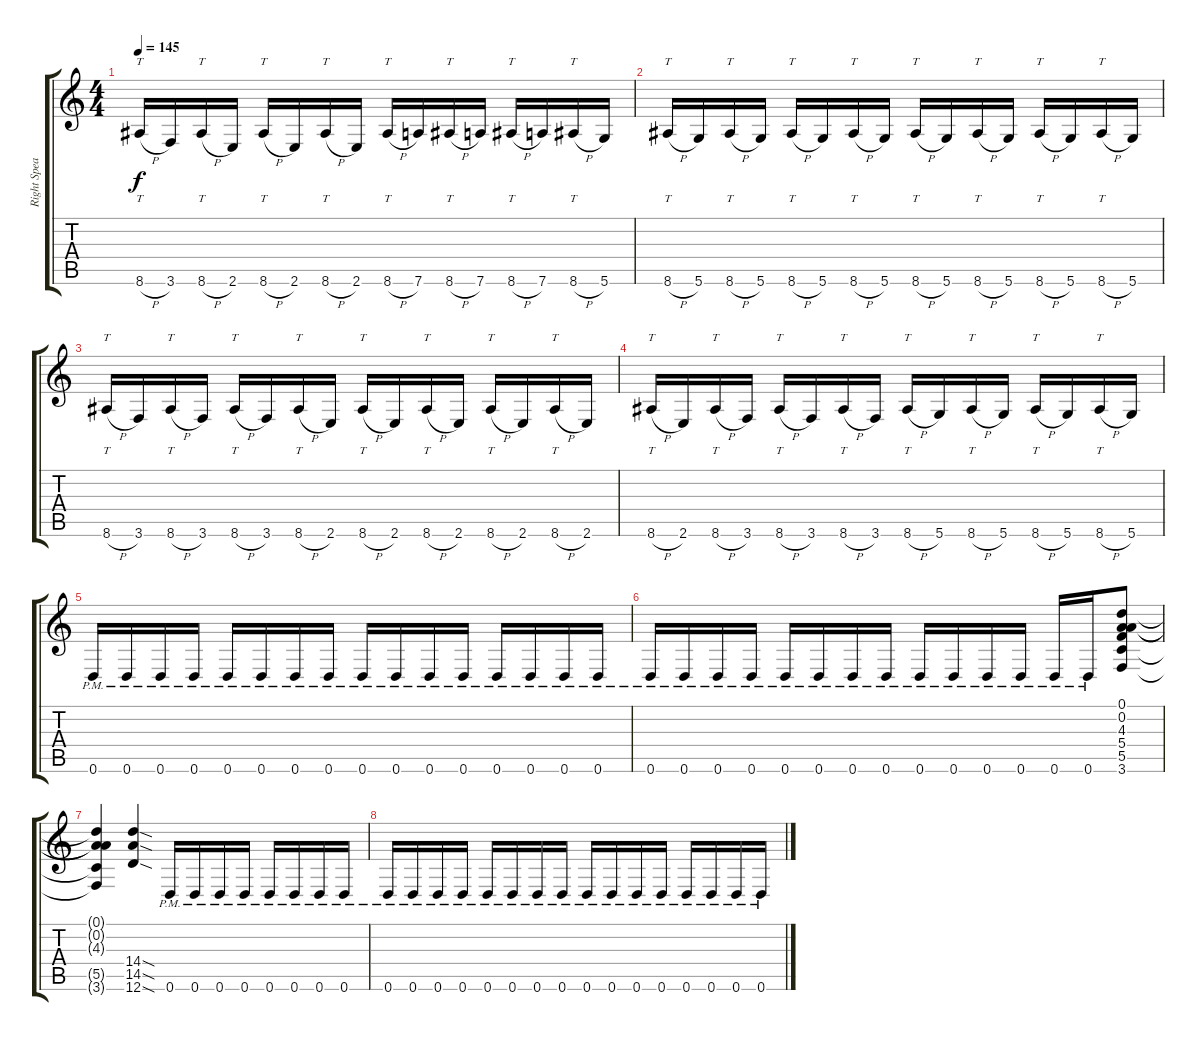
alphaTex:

\track ("Right Speaker 1" "Right Spea") {instrument distortionguitar}
\staff {score tabs}
\tuning (D4 A3 F3 C3 G2 D2) {hide}
\ts (4 4)
\tempo 145
\clef g2
\ks c
8.6{h}.16{tt dy f} 3.6.16 8.6{h}.16{tt} 2.6.16 8.6{h}.16{tt} 2.6.16 8.6{h}.16{tt} 2.6.16 8.6{h}.16{tt} 7.6.16 8.6{h}.16{tt} 7.6.16 8.6{h}.16{tt} 7.6.16 8.6{h}.16{tt} 5.6.16 |
8.6{h}.16{tt} 5.6.16 8.6{h}.16{tt} 5.6.16 8.6{h}.16{tt} 5.6.16 8.6{h}.16{tt} 5.6.16 8.6{h}.16{tt} 5.6.16 8.6{h}.16{tt} 5.6.16 8.6{h}.16{tt} 5.6.16 8.6{h}.16{tt} 5.6.16 |
8.6{h}.16{tt} 3.6.16 8.6{h}.16{tt} 3.6.16 8.6{h}.16{tt} 3.6.16 8.6{h}.16{tt} 2.6.16 8.6{h}.16{tt} 2.6.16 8.6{h}.16{tt} 2.6.16 8.6{h}.16{tt} 2.6.16 8.6{h}.16{tt} 2.6.16 |
8.6{h}.16{tt} 2.6.16 8.6{h}.16{tt} 3.6.16 8.6{h}.16{tt} 3.6.16 8.6{h}.16{tt} 3.6.16 8.6{h}.16{tt} 5.6.16 8.6{h}.16{tt} 5.6.16 8.6{h}.16{tt} 5.6.16 8.6{h}.16{tt} 5.6.16 |
0.6{pm}.16 0.6{pm}.16 0.6{pm}.16 0.6{pm}.16 0.6{pm}.16 0.6{pm}.16 0.6{pm}.16 0.6{pm}.16 0.6{pm}.16 0.6{pm}.16 0.6{pm}.16 0.6{pm}.16 0.6{pm}.16 0.6{pm}.16 0.6{pm}.16 0.6{pm}.16 |
0.6{pm}.16 0.6{pm}.16 0.6{pm}.16 0.6{pm}.16 0.6{pm}.16 0.6{pm}.16 0.6{pm}.16 0.6{pm}.16 0.6{pm}.16 0.6{pm}.16 0.6{pm}.16 0.6{pm}.16 0.6{pm}.16 0.6{pm}.16 (0.1 0.2 4.3 5.4 5.5 3.6).8 |
(0.1{t} 0.2{t} 4.3{t} 5.5{t} 3.6{t}).4 (14.4{sod} 14.5{sod} 12.6{sod}).4 0.6{pm}.16 0.6{pm}.16 0.6{pm}.16 0.6{pm}.16 0.6{pm}.16 0.6{pm}.16 0.6{pm}.16 0.6{pm}.16 |
0.6{pm}.16 0.6{pm}.16 0.6{pm}.16 0.6{pm}.16 0.6{pm}.16 0.6{pm}.16 0.6{pm}.16 0.6{pm}.16 0.6{pm}.16 0.6{pm}.16 0.6{pm}.16 0.6{pm}.16 0.6{pm}.16 0.6{pm}.16 0.6{pm}.16 0.6{pm}.16
